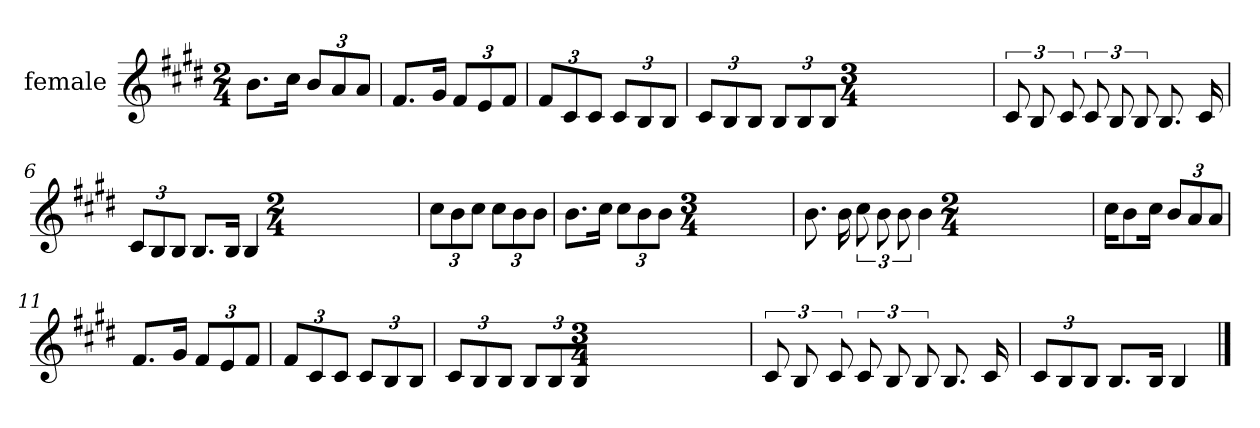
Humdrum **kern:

**kern
*part1
*staff1
*I"female
*clefG2
*k[f#c#g#d#]
*M2/4
*MM63
=1
8.b\L
16cc#\Jk
12b/L
12a/
12a/J
=2
8.f#/L
16g#/Jk
12f#/L
12e/
12f#/J
=3
12f#/L
12c#/
12c#/J
12c#/L
12B/
12B/J
=4
12c#/L
12B/
12B/J
12B/L
12B/
12B/J
*M3/4
=5
12c#
12B
12c#
12c#
12B
12B
8.B
16c#
=6
12c#/L
12B/
12B/J
8.B/L
16B/Jk
4B
*M2/4
=7
12cc#\L
12b\
12cc#\J
12cc#\L
12b\
12b\J
=8
8.b\L
16cc#\Jk
12cc#\L
12b\
12b\J
*M3/4
=9
8.b
16b
12cc#
12b
12b
4b
*M2/4
=10
16cc#\KL
8b\
16cc#\Jk
12b/L
12a/
12a/J
=11
8.f#/L
16g#/Jk
12f#/L
12e/
12f#/J
=12
12f#/L
12c#/
12c#/J
12c#/L
12B/
12B/J
=13
12c#/L
12B/
12B/J
12B/L
12B/
12B/J
*M3/4
=14
12c#
12B
12c#
12c#
12B
12B
8.B
16c#
=15
12c#/L
12B/
12B/J
8.B/L
16B/Jk
4B
==
*-
